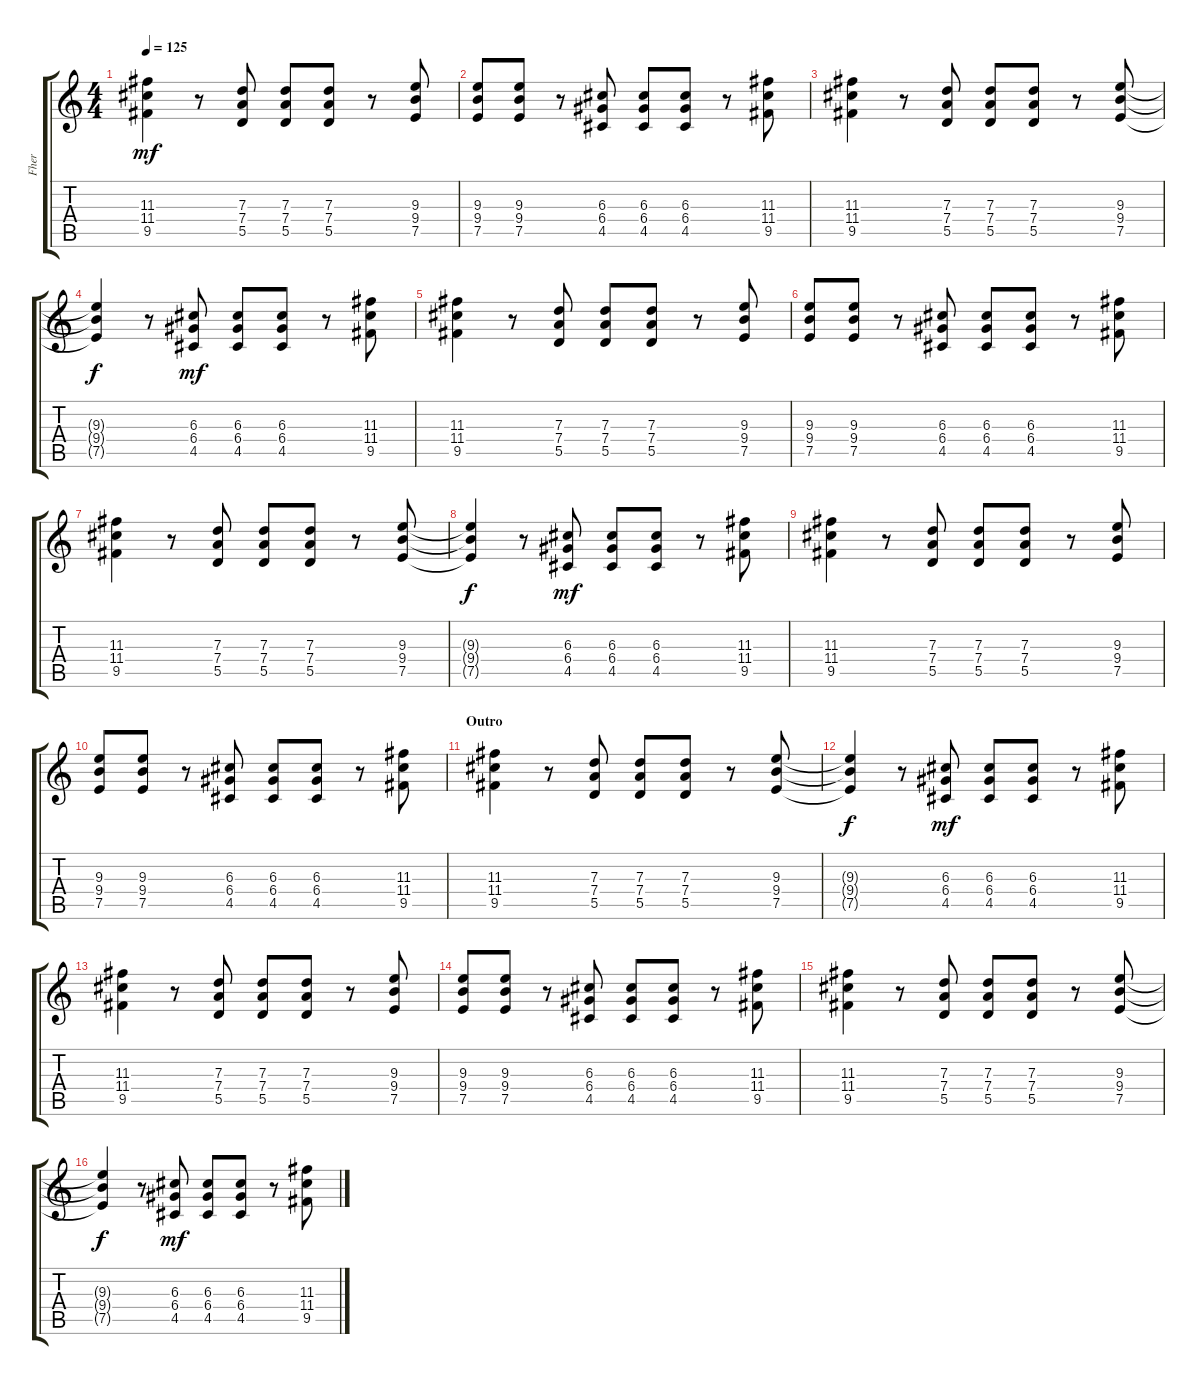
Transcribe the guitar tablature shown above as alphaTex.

\track ("Fher" "Fher") {instrument distortionguitar}
\staff {score tabs}
\tuning (E4 B3 G3 D3 A2 E2) {hide}
\ts (4 4)
\tempo 125
\clef g2
\ks c
(11.3 11.4 9.5).4{dy mf} r.8 (7.3 7.4 5.5).8 (7.3 7.4 5.5).8 (7.3 7.4 5.5).8 r.8 (9.3 9.4 7.5).8 |
(9.3 9.4 7.5).8 (9.3 9.4 7.5).8 r.8 (6.3 6.4 4.5).8 (6.3 6.4 4.5).8 (6.3 6.4 4.5).8 r.8 (11.3 11.4 9.5).8 |
(11.3 11.4 9.5).4 r.8 (7.3 7.4 5.5).8 (7.3 7.4 5.5).8 (7.3 7.4 5.5).8 r.8 (9.3 9.4 7.5).8 |
(9.3{t} 9.4{t} 7.5{t}).4{dy f} r.8 (6.3 6.4 4.5).8{dy mf} (6.3 6.4 4.5).8 (6.3 6.4 4.5).8 r.8 (11.3 11.4 9.5).8 |
(11.3 11.4 9.5).4 r.8 (7.3 7.4 5.5).8 (7.3 7.4 5.5).8 (7.3 7.4 5.5).8 r.8 (9.3 9.4 7.5).8 |
(9.3 9.4 7.5).8 (9.3 9.4 7.5).8 r.8 (6.3 6.4 4.5).8 (6.3 6.4 4.5).8 (6.3 6.4 4.5).8 r.8 (11.3 11.4 9.5).8 |
(11.3 11.4 9.5).4 r.8 (7.3 7.4 5.5).8 (7.3 7.4 5.5).8 (7.3 7.4 5.5).8 r.8 (9.3 9.4 7.5).8 |
(9.3{t} 9.4{t} 7.5{t}).4{dy f} r.8 (6.3 6.4 4.5).8{dy mf} (6.3 6.4 4.5).8 (6.3 6.4 4.5).8 r.8 (11.3 11.4 9.5).8 |
(11.3 11.4 9.5).4 r.8 (7.3 7.4 5.5).8 (7.3 7.4 5.5).8 (7.3 7.4 5.5).8 r.8 (9.3 9.4 7.5).8 |
(9.3 9.4 7.5).8 (9.3 9.4 7.5).8 r.8 (6.3 6.4 4.5).8 (6.3 6.4 4.5).8 (6.3 6.4 4.5).8 r.8 (11.3 11.4 9.5).8 |
\section ("" "Outro")
(11.3 11.4 9.5).4 r.8 (7.3 7.4 5.5).8 (7.3 7.4 5.5).8 (7.3 7.4 5.5).8 r.8 (9.3 9.4 7.5).8 |
(9.3{t} 9.4{t} 7.5{t}).4{dy f} r.8 (6.3 6.4 4.5).8{dy mf} (6.3 6.4 4.5).8 (6.3 6.4 4.5).8 r.8 (11.3 11.4 9.5).8 |
(11.3 11.4 9.5).4 r.8 (7.3 7.4 5.5).8 (7.3 7.4 5.5).8 (7.3 7.4 5.5).8 r.8 (9.3 9.4 7.5).8 |
(9.3 9.4 7.5).8 (9.3 9.4 7.5).8 r.8 (6.3 6.4 4.5).8 (6.3 6.4 4.5).8 (6.3 6.4 4.5).8 r.8 (11.3 11.4 9.5).8 |
(11.3 11.4 9.5).4 r.8 (7.3 7.4 5.5).8 (7.3 7.4 5.5).8 (7.3 7.4 5.5).8 r.8 (9.3 9.4 7.5).8 |
(9.3{t} 9.4{t} 7.5{t}).4{dy f} r.8 (6.3 6.4 4.5).8{dy mf} (6.3 6.4 4.5).8 (6.3 6.4 4.5).8 r.8 (11.3 11.4 9.5).8
